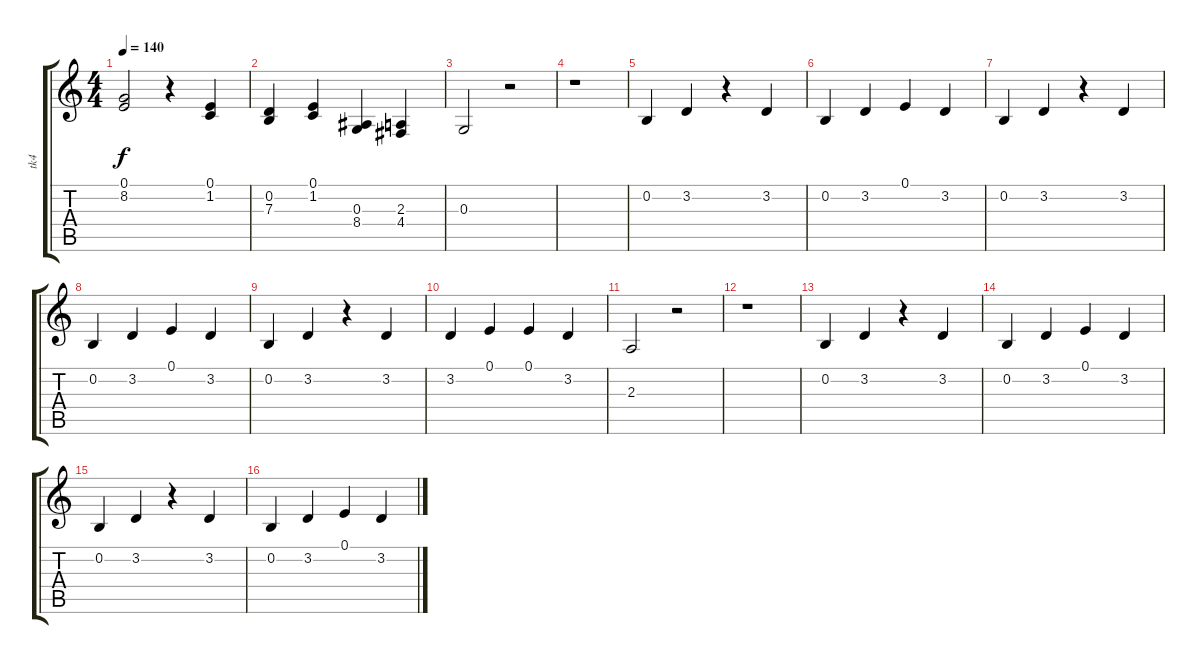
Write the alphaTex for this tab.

\track ("tk4" "tk4") {instrument choiraahs}
\staff {score tabs}
\tuning (E4 B3 G3 D3 A2 E2) {hide}
\ts (4 4)
\tempo 140
\clef g2
\ks c
(0.1 8.2).2{dy f} r.4 (0.1 1.2).4 |
(0.2 7.3).4 (0.1 1.2).4 (0.3 8.4).4 (2.3 4.4).4 |
0.3.2 r.2 |
r.1 |
0.2.4 3.2.4 r.4 3.2.4 |
0.2.4 3.2.4 0.1.4 3.2.4 |
0.2.4 3.2.4 r.4 3.2.4 |
0.2.4 3.2.4 0.1.4 3.2.4 |
0.2.4 3.2.4 r.4 3.2.4 |
3.2.4 0.1.4 0.1.4 3.2.4 |
2.3.2 r.2 |
r.1 |
0.2.4 3.2.4 r.4 3.2.4 |
0.2.4 3.2.4 0.1.4 3.2.4 |
0.2.4 3.2.4 r.4 3.2.4 |
0.2.4 3.2.4 0.1.4 3.2.4
